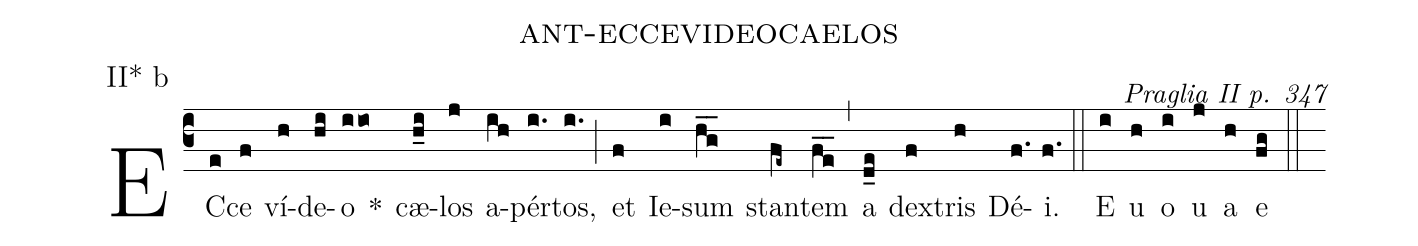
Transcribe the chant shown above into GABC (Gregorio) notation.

name: ant-eccevideocaelos;
commentary: Praglia II p. 347;
annotation: II* b;
%%
(c3) EC(e)ce(f) ví(h)de(hi)o(iio) *() cæ(h_i)los(j) a(ih)pér(i.)tos,(i.) (;) et(f) Ie(i)sum(h_g_) stan(fe~)tem(f_e_) (,) a(d_e) dex(f)tris(h) Dé(f.)i.(f.) (::) E(i) u(h) o(i) u(j) a(h) e(fg) (::)
